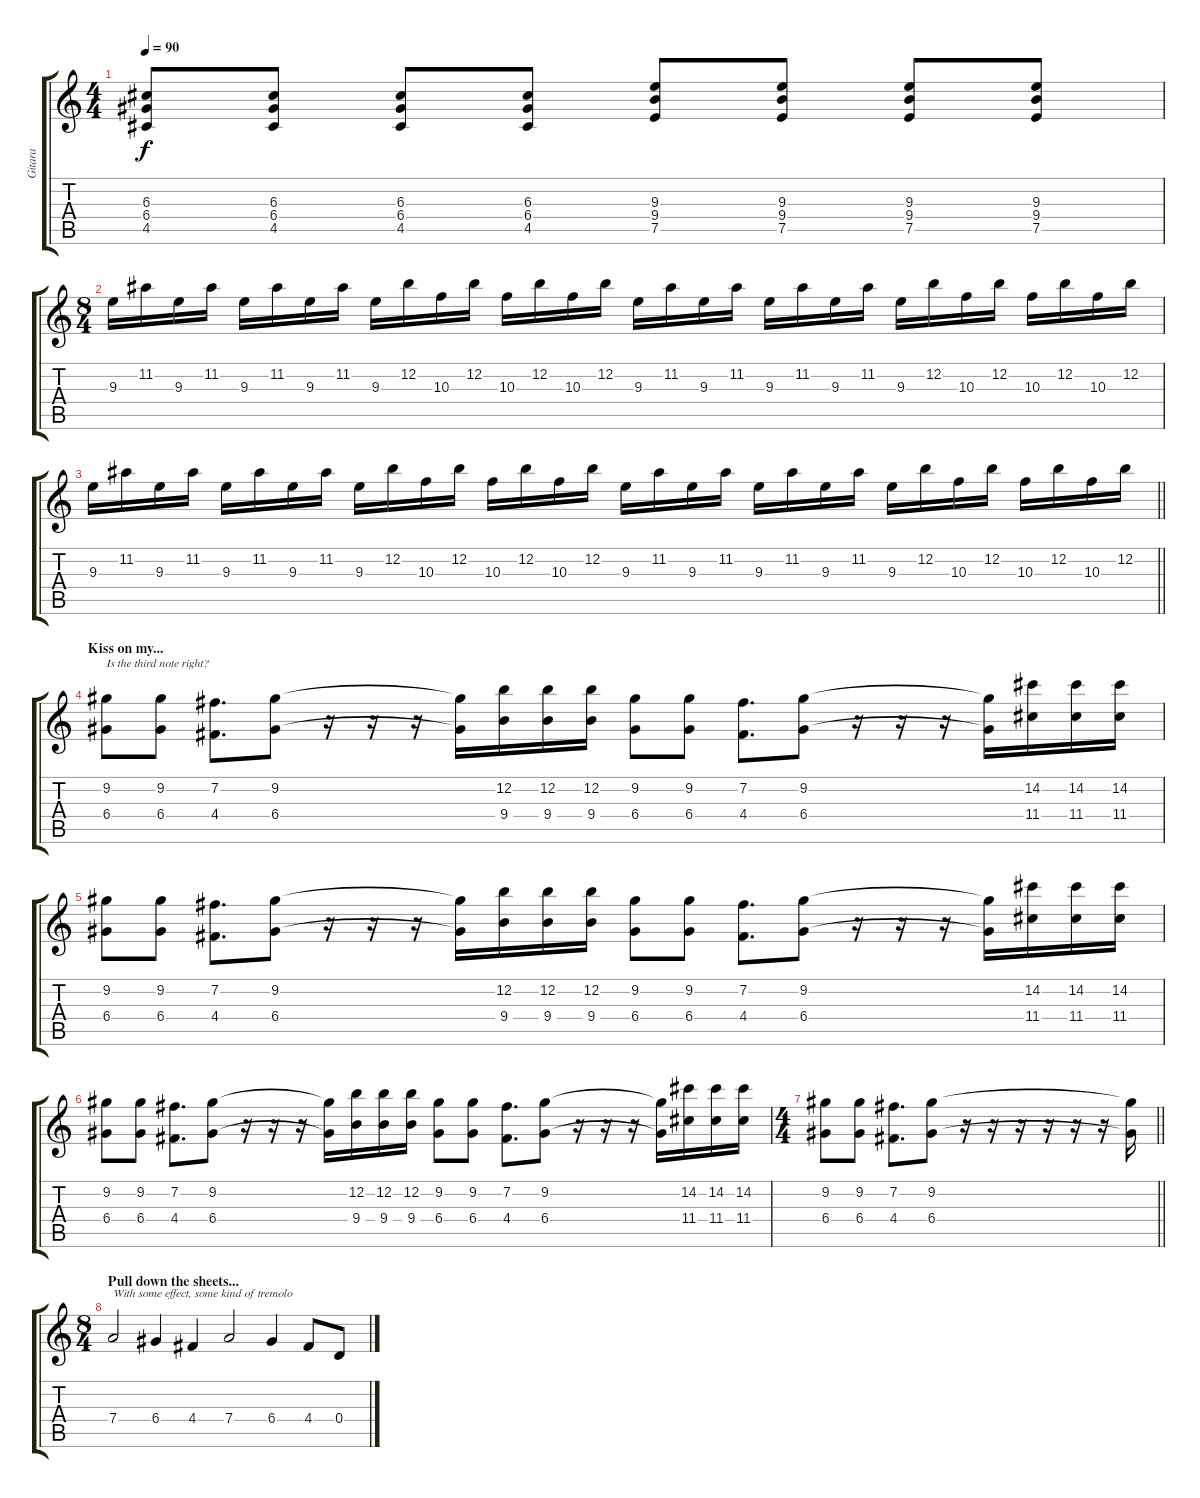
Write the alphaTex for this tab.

\track ("Gitara" "Gitara") {instrument distortionguitar}
\staff {score tabs}
\tuning (E4 B3 G3 D3 A2 E2) {hide}
\ts (4 4)
\tempo 90
\clef g2
\ks c
(6.3 6.4 4.5).8{dy f} (6.3 6.4 4.5).8 (6.3 6.4 4.5).8 (6.3 6.4 4.5).8 (9.3 9.4 7.5).8 (9.3 9.4 7.5).8 (9.3 9.4 7.5).8 (9.3 9.4 7.5).8 |
\ts (8 4)
9.3.16 11.2.16 9.3.16 11.2.16 9.3.16 11.2.16 9.3.16 11.2.16 9.3.16 12.2.16 10.3.16 12.2.16 10.3.16 12.2.16 10.3.16 12.2.16 9.3.16 11.2.16 9.3.16 11.2.16 9.3.16 11.2.16 9.3.16 11.2.16 9.3.16 12.2.16 10.3.16 12.2.16 10.3.16 12.2.16 10.3.16 12.2.16 |
\barLineRight lightlight
9.3.16 11.2.16 9.3.16 11.2.16 9.3.16 11.2.16 9.3.16 11.2.16 9.3.16 12.2.16 10.3.16 12.2.16 10.3.16 12.2.16 10.3.16 12.2.16 9.3.16 11.2.16 9.3.16 11.2.16 9.3.16 11.2.16 9.3.16 11.2.16 9.3.16 12.2.16 10.3.16 12.2.16 10.3.16 12.2.16 10.3.16 12.2.16 |
\section ("" "Kiss on my...")
(9.2 6.4).8{txt "Is the third note right?"} (9.2 6.4).8 (7.2 4.4).8{d} (9.2 6.4).8 r.16 r.16 r.16 (9.2{t} 6.4{t}).16 (12.2 9.4).16 (12.2 9.4).16 (12.2 9.4).16 (9.2 6.4).8 (9.2 6.4).8 (7.2 4.4).8{d} (9.2 6.4).8 r.16 r.16 r.16 (9.2{t} 6.4{t}).16 (14.2 11.4).16 (14.2 11.4).16 (14.2 11.4).16 |
(9.2 6.4).8 (9.2 6.4).8 (7.2 4.4).8{d} (9.2 6.4).8 r.16 r.16 r.16 (9.2{t} 6.4{t}).16 (12.2 9.4).16 (12.2 9.4).16 (12.2 9.4).16 (9.2 6.4).8 (9.2 6.4).8 (7.2 4.4).8{d} (9.2 6.4).8 r.16 r.16 r.16 (9.2{t} 6.4{t}).16 (14.2 11.4).16 (14.2 11.4).16 (14.2 11.4).16 |
(9.2 6.4).8 (9.2 6.4).8 (7.2 4.4).8{d} (9.2 6.4).8 r.16 r.16 r.16 (9.2{t} 6.4{t}).16 (12.2 9.4).16 (12.2 9.4).16 (12.2 9.4).16 (9.2 6.4).8 (9.2 6.4).8 (7.2 4.4).8{d} (9.2 6.4).8 r.16 r.16 r.16 (9.2{t} 6.4{t}).16 (14.2 11.4).16 (14.2 11.4).16 (14.2 11.4).16 |
\ts (4 4)
\barLineRight lightlight
(9.2 6.4).8 (9.2 6.4).8 (7.2 4.4).8{d} (9.2 6.4).8 r.16 r.16 r.16 r.16 r.16 r.16 (9.2{t} 6.4{t}).16 |
\ts (8 4)
\section ("" "Pull down the sheets...")
7.4.2{txt "With some effect, some kind of tremolo"} 6.4.4 4.4.4 7.4.2 6.4.4 4.4.8 0.4.8
